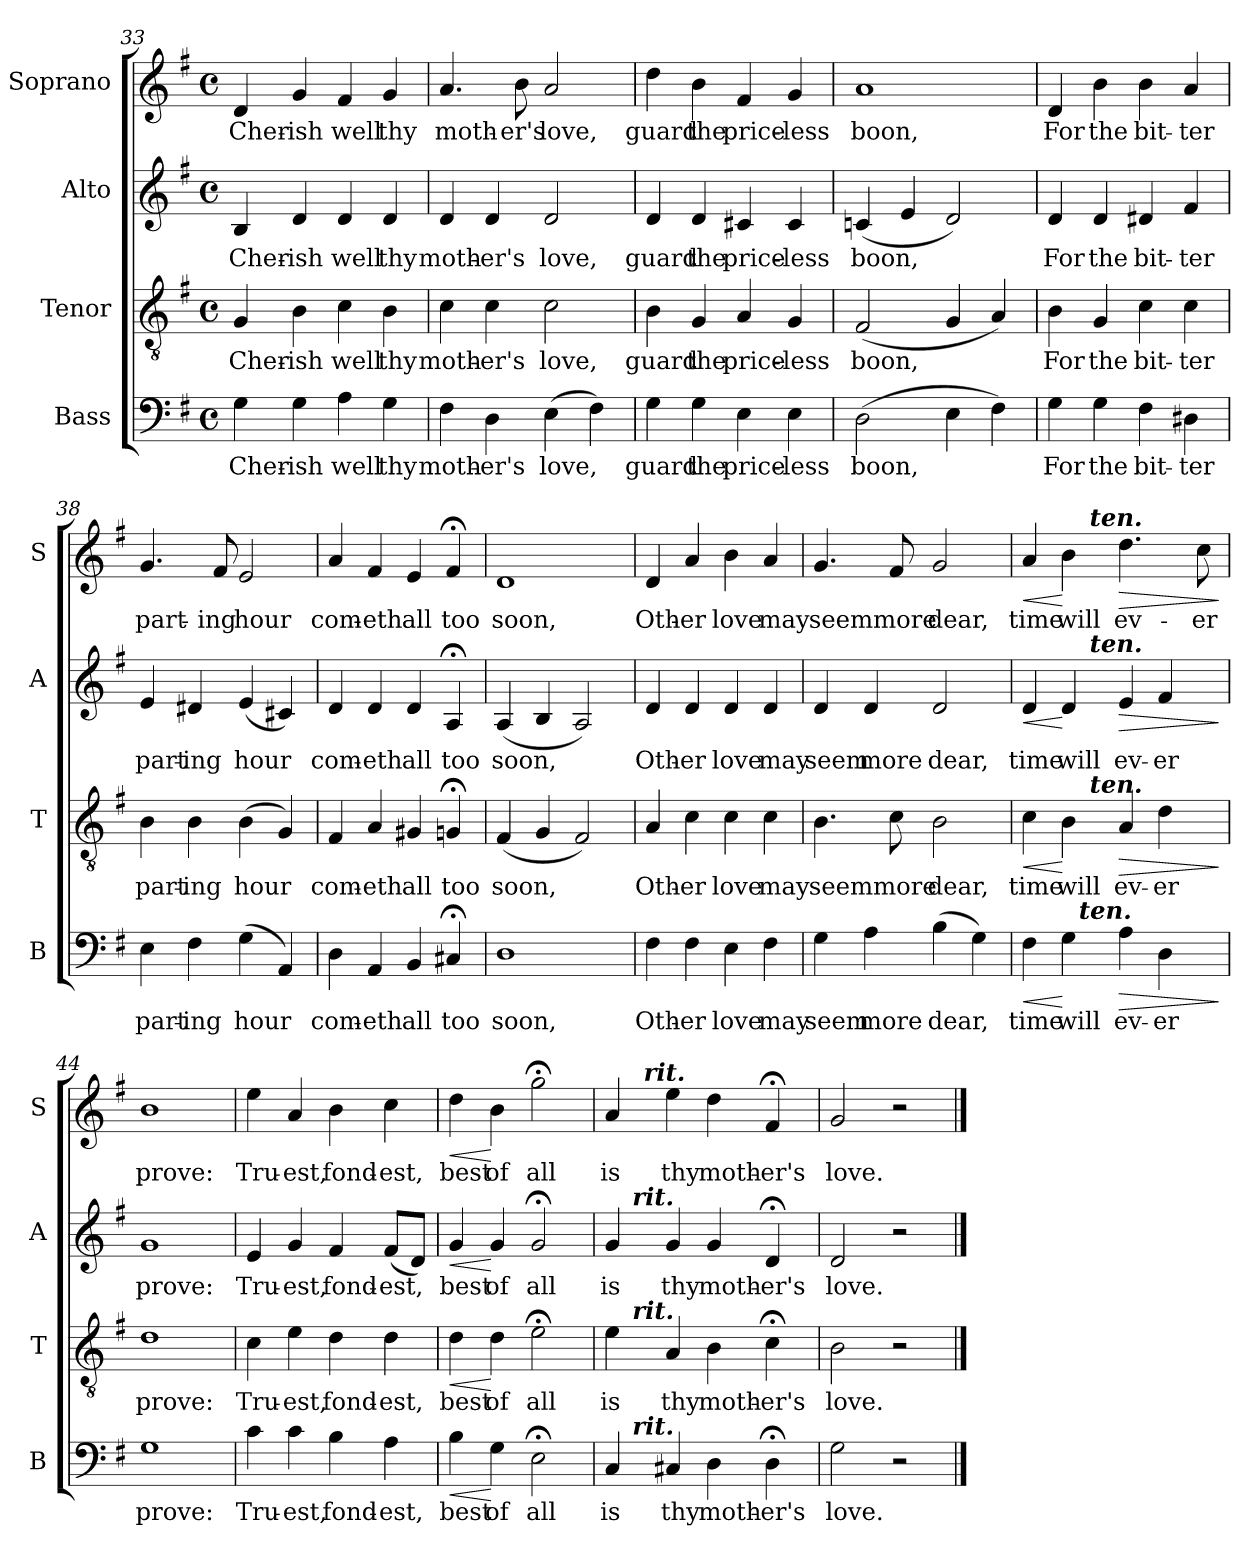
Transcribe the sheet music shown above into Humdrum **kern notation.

**kern	**text	**dynam	**kern	**text	**dynam	**kern	**text	**dynam	**kern	**text	**dynam
*part4	*part4	*part4	*part3	*part3	*part3	*part2	*part2	*part2	*part1	*part1	*part1
*staff4	*staff4	*staff4	*staff3	*staff3	*staff3	*staff2	*staff2	*staff2	*staff1	*staff1	*staff1
*I"Bass	*	*	*I"Tenor	*	*	*I"Alto	*	*	*I"Soprano	*	*
*I'B	*	*	*I'T	*	*	*I'A	*	*	*I'S	*	*
*clefF4	*	*	*clefGv2	*	*	*clefG2	*	*	*clefG2	*	*
*k[f#]	*	*	*k[f#]	*	*	*k[f#]	*	*	*k[f#]	*	*
*G:	*	*	*G:	*	*	*G:	*	*	*G:	*	*
*M4/4	*	*	*M4/4	*	*	*M4/4	*	*	*M4/4	*	*
*met(c)	*	*	*met(c)	*	*	*met(c)	*	*	*met(c)	*	*
=33	=33	=33	=33	=33	=33	=33	=33	=33	=33	=33	=33
4G\	Cher-	.	4G/	Cher-	.	4B/	Cher-	.	4d/	Cher-	.
4G\	-ish	.	4B\	-ish	.	4d/	-ish	.	4g/	-ish	.
4A\	well	.	4c\	well	.	4d/	well	.	4f#/	well	.
4G\	thy	.	4B\	thy	.	4d/	thy	.	4g/	thy	.
=34	=34	=34	=34	=34	=34	=34	=34	=34	=34	=34	=34
4F#\	moth-	.	4c\	moth-	.	4d/	moth-	.	4.a/	moth-	.
4D\	-er's	.	4c\	-er's	.	4d/	-er's	.	.	.	.
.	.	.	.	.	.	.	.	.	8b\	-er's	.
(4E\	love,	.	2c\	love,	.	2d/	love,	.	2a/	love,	.
4F#\)	.	.	.	.	.	.	.	.	.	.	.
!!LO:LB:g=z
=35	=35	=35	=35	=35	=35	=35	=35	=35	=35	=35	=35
4G\	guard	.	4B\	guard	.	4d/	guard	.	4dd\	guard	.
4G\	the	.	4G/	the	.	4d/	the	.	4b\	the	.
4E\	price-	.	4A/	price-	.	4c#X/	price-	.	4f#/	price-	.
4E\	-less	.	4G/	-less	.	4c#/	-less	.	4g/	-less	.
=36	=36	=36	=36	=36	=36	=36	=36	=36	=36	=36	=36
(2D\	boon,	.	(2F#/	boon,	.	(4cn/	boon,	.	1a	boon,	.
.	.	.	.	.	.	4e/	.	.	.	.	.
4E\	.	.	4G/	.	.	2d/)	.	.	.	.	.
4F#\)	.	.	4A/)	.	.	.	.	.	.	.	.
=37	=37	=37	=37	=37	=37	=37	=37	=37	=37	=37	=37
4G\	For	.	4B\	For	.	4d/	For	.	4d/	For	.
4G\	the	.	4G/	the	.	4d/	the	.	4b\	the	.
4F#\	bit-	.	4c\	bit-	.	4d#X/	bit-	.	4b\	bit-	.
4D#X\	-ter	.	4c\	-ter	.	4f#/	-ter	.	4a/	-ter	.
=38	=38	=38	=38	=38	=38	=38	=38	=38	=38	=38	=38
4E\	part-	.	4B\	part-	.	4e/	part-	.	4.g/	part-	.
4F#\	-ing	.	4B\	-ing	.	4d#X/	-ing	.	.	.	.
.	.	.	.	.	.	.	.	.	8f#/	-ing	.
(4G\	hour	.	(4B\	hour	.	(4e/	hour	.	2e/	hour	.
4AA/)	.	.	4G/)	.	.	4c#X/)	.	.	.	.	.
=39	=39	=39	=39	=39	=39	=39	=39	=39	=39	=39	=39
4D\	com-	.	4F#/	com-	.	4d/	com-	.	4a/	com-	.
4AA/	-eth	.	4A/	-eth	.	4d/	-eth	.	4f#/	-eth	.
4BB/	all	.	4G#X/	all	.	4d/	all	.	4e/	all	.
4C#X;</	too	.	4Gn;</	too	.	4A;</	too	.	4f#;</	too	.
!!LO:LB:g=z
=40	=40	=40	=40	=40	=40	=40	=40	=40	=40	=40	=40
1D	soon,	.	(4F#/	soon,	.	(4A/	soon,	.	1d	soon,	.
.	.	.	4G/	.	.	4B/	.	.	.	.	.
.	.	.	2F#/)	.	.	2A/)	.	.	.	.	.
=41	=41	=41	=41	=41	=41	=41	=41	=41	=41	=41	=41
4F#\	Oth-	.	4A/	Oth-	.	4d/	Oth-	.	4d/	Oth-	.
4F#\	-er	.	4c\	-er	.	4d/	-er	.	4a/	-er	.
4E\	love	.	4c\	love	.	4d/	love	.	4b\	love	.
4F#\	may	.	4c\	may	.	4d/	may	.	4a/	may	.
=42	=42	=42	=42	=42	=42	=42	=42	=42	=42	=42	=42
4G\	seem	.	4.B\	seem	.	4d/	seem	.	4.g/	seem	.
4A\	more	.	.	.	.	4d/	more	.	.	.	.
.	.	.	8c\	more	.	.	.	.	8f#/	more	.
(4B\	dear,	.	2B\	dear,	.	2d/	dear,	.	2g/	dear,	.
4G\)	.	.	.	.	.	.	.	.	.	.	.
=43	=43	=43	=43	=43	=43	=43	=43	=43	=43	=43	=43
!	!	!LO:HP:b	!	!	!LO:HP:b	!	!	!LO:HP:b	!	!	!LO:HP:b
*^	*	*	*^	*	*	*^	*	*	*^	*	*
4F#\	4ryy	time	<	4c\	4ryy	time	<	4d/	4ryy	time	<	4a/	4ryy	time	<
4G\	16ryy	will	[	4B\	16.ryy	will	[	4d/	16.ryy	will	[	4b\	16.ryy	will	[
!	!LO:TX:a:Bi:t=ten.	!	!	!	!	!	!	!	!	!	!	!	!	!	!
.	2ryy	.	.	.	.	.	.	.	.	.	.	.	.	.	.
!	!	!	!	!	!	!	!	!	!	!	!	!	!LO:TX:a:Bi:t=ten.	!	!
!	!	!	!	!	!	!	!	!	!LO:TX:a:Bi:t=ten.	!	!	!	!	!	!
!	!	!	!	!	!LO:TX:a:Bi:t=ten.	!	!	!	!	!	!	!	!	!	!
.	.	.	.	.	2ryy	.	.	.	2ryy	.	.	.	2ryy	.	.
!	!	!	!LO:HP:b	!	!	!	!LO:HP:b	!	!	!	!LO:HP:b	!	!	!	!LO:HP:b
4A\	.	ev-	>	4A/	.	ev-	>	4e/	.	ev-	>	4.dd\	.	ev-	>
4D\	.	-er	.	4d\	.	-er	.	4f#/	.	-er	.	.	.	.	.
.	8.ryy	.	.	.	.	.	.	.	.	.	.	.	.	.	.
.	.	.	.	.	8ryy	.	.	.	8ryy	.	.	.	8ryy	.	.
.	.	.	.	.	.	.	.	.	.	.	.	8cc\	.	-er	.
.	.	.	.	.	32ryy	.	.	.	32ryy	.	.	.	32ryy	.	.
.	.	.	]	.	.	.	]	.	.	.	]	.	.	.	]
*v	*v	*	*	*	*	*	*	*v	*v	*	*	*v	*v	*	*
*	*	*	*v	*v	*	*	*	*	*	*	*	*
=44	=44	=44	=44	=44	=44	=44	=44	=44	=44	=44	=44
1G	prove:	.	1d	prove:	.	1g	prove:	.	1b	prove:	.
!!LO:PB:g=z
=45	=45	=45	=45	=45	=45	=45	=45	=45	=45	=45	=45
4c\	Tru-	.	4c\	Tru-	.	4e/	Tru-	.	4ee\	Tru-	.
4c\	-est,	.	4e\	-est,	.	4g/	-est,	.	4a/	-est,	.
4B\	fond-	.	4d\	fond-	.	4f#/	fond-	.	4b\	fond-	.
4A\	-est,	.	4d\	-est,	.	(8f#/L	-est,	.	4cc\	-est,	.
.	.	.	.	.	.	8d/J)	.	.	.	.	.
=46	=46	=46	=46	=46	=46	=46	=46	=46	=46	=46	=46
!	!	!LO:HP:b	!	!	!LO:HP:b	!	!	!LO:HP:b	!	!	!LO:HP:b
4B\	best	<	4d\	best	<	4g/	best	<	4dd\	best	<
4G\	of	[	4d\	of	[	4g/	of	[	4b\	of	[
2E;<\	all	.	2e;<\	all	.	2g;</	all	.	2gg;<\	all	.
=47	=47	=47	=47	=47	=47	=47	=47	=47	=47	=47	=47
*^	*	*	*^	*	*	*^	*	*	*^	*	*
4C/	8ryy	is	.	4e\	8ryy	is	.	4g/	8ryy	is	.	4a/	8ryy	is	.
!	!	!	!	!	!	!	!	!	!LO:TX:a:Bi:t=rit.	!	!	!	!	!	!
!	!	!	!	!	!LO:TX:a:Bi:t=rit.	!	!	!	!	!	!	!	!	!	!
!	!LO:TX:a:Bi:t=rit.	!	!	!	!	!	!	!	!	!	!	!	!	!	!
.	2..ryy	.	.	.	2..ryy	.	.	.	2..ryy	.	.	.	32ryy	.	.
!	!	!	!	!	!	!	!	!	!	!	!	!	!LO:TX:a:Bi:t=rit.	!	!
.	.	.	.	.	.	.	.	.	.	.	.	.	2ryy	.	.
4C#X/	.	thy	.	4A/	.	thy	.	4g/	.	thy	.	4ee\	.	thy	.
4D\	.	moth-	.	4B\	.	moth-	.	4g/	.	moth-	.	4dd\	.	moth-	.
.	.	.	.	.	.	.	.	.	.	.	.	.	4ryy	.	.
4D;<\	.	-er's	.	4c;<\	.	-er's	.	4d;</	.	-er's	.	4f#;</	.	-er's	.
.	.	.	.	.	.	.	.	.	.	.	.	.	16.ryy	.	.
*v	*v	*	*	*	*	*	*	*v	*v	*	*	*v	*v	*	*
*	*	*	*v	*v	*	*	*	*	*	*	*	*
=48	=48	=48	=48	=48	=48	=48	=48	=48	=48	=48	=48
2G\	love.	.	2B\	love.	.	2d/	love.	.	2g/	love.	.
2r	.	.	2r	.	.	2r	.	.	2r	.	.
==	==	==	==	==	==	==	==	==	==	==	==
*-	*-	*-	*-	*-	*-	*-	*-	*-	*-	*-	*-
